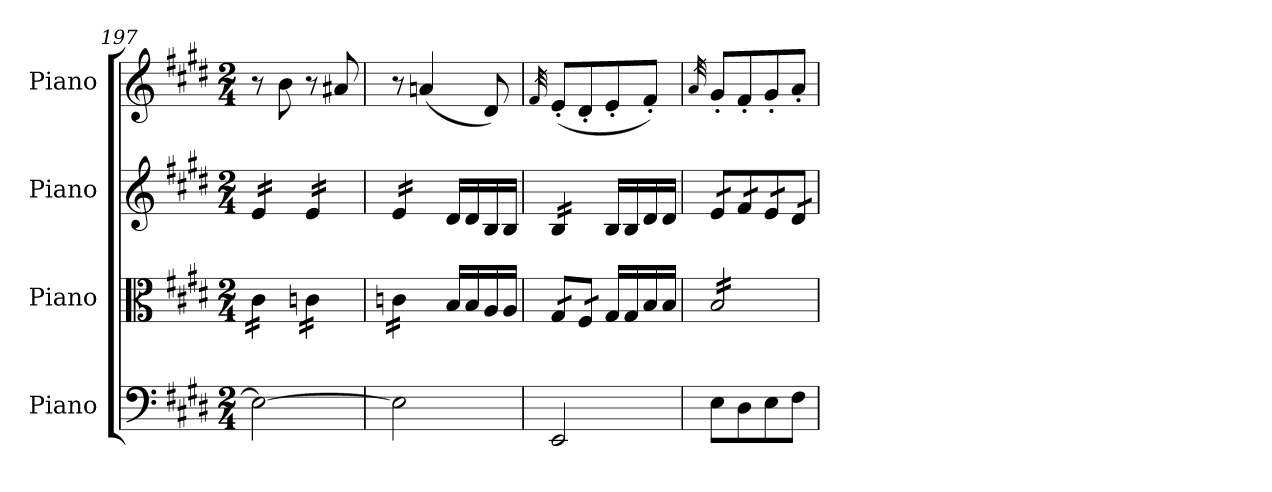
**kern	**kern	**kern	**kern
*part4	*part3	*part2	*part1
*staff4	*staff3	*staff2	*staff1
*I"Piano	*I"Piano	*I"Piano	*I"Piano
*I'Pno	*I'Pno	*I'Pno	*I'Pno
*clefF4	*clefC3	*clefG2	*clefG2
*k[f#c#g#d#]	*k[f#c#g#d#]	*k[f#c#g#d#]	*k[f#c#g#d#]
*M2/4	*M2/4	*M2/4	*M2/4
=197	=197	=197	=197
*	*tremolo	*	*
*	*	*tremolo	*
2E\_	16c#\LL	16e/LL	8r
.	16c#\	16e/	.
.	16c#\	16e/	8b\
.	16c#\JJ	16e/JJ	.
.	16cn\LL	16e/LL	8r
.	16cn\	16e/	.
.	16cn\	16e/	8a#X/
.	16cn\JJ	16e/JJ	.
!!LO:LB:g=z
=198	=198	=198	=198
2E\]	16cn\LL	16e/LL	8r
.	16cn\	16e/	.
.	16cn\	16e/	(4an/
.	16cn\JJ	16e/JJ	.
*	*	*Xtremolo	*
*	*Xtremolo	*	*
.	16B/LL	16d#/LL	.
.	16B/	16d#/	.
.	16A/	16B/	8d#/)
.	16A/JJ	16B/JJ	.
=199	=199	=199	=199
.	.	.	32qf#/
*	*tremolo	*	*
*	*	*tremolo	*
2EE/	16G#/LL	16B/LL	(8e'/L
.	16G#/	16B/	.
.	16F#/	16B/	8d#'/
.	16F#/JJ	16B/JJ	.
*	*	*Xtremolo	*
*	*Xtremolo	*	*
.	16G#/LL	16B/LL	8e'/
.	16G#/	16B/	.
.	16B/	16d#/	8f#'/J)
.	16B/JJ	16d#/JJ	.
=200	=200	=200	=200
.	.	.	32qa/
*	*tremolo	*	*
*	*	*tremolo	*
8E\L	16B/LL	16e/LL	8g#'/L
.	16B/	16e/	.
8D#\	16B/	16f#/	8f#'/
.	16B/	16f#/	.
8E\	16B/	16e/	8g#'/
.	16B/	16e/	.
8F#\J	16B/	16d#/	8a'/J
.	16B/JJ	16d#/JJ	.
*	*	*Xtremolo	*
*	*Xtremolo	*	*
=	=	=	=
*-	*-	*-	*-
